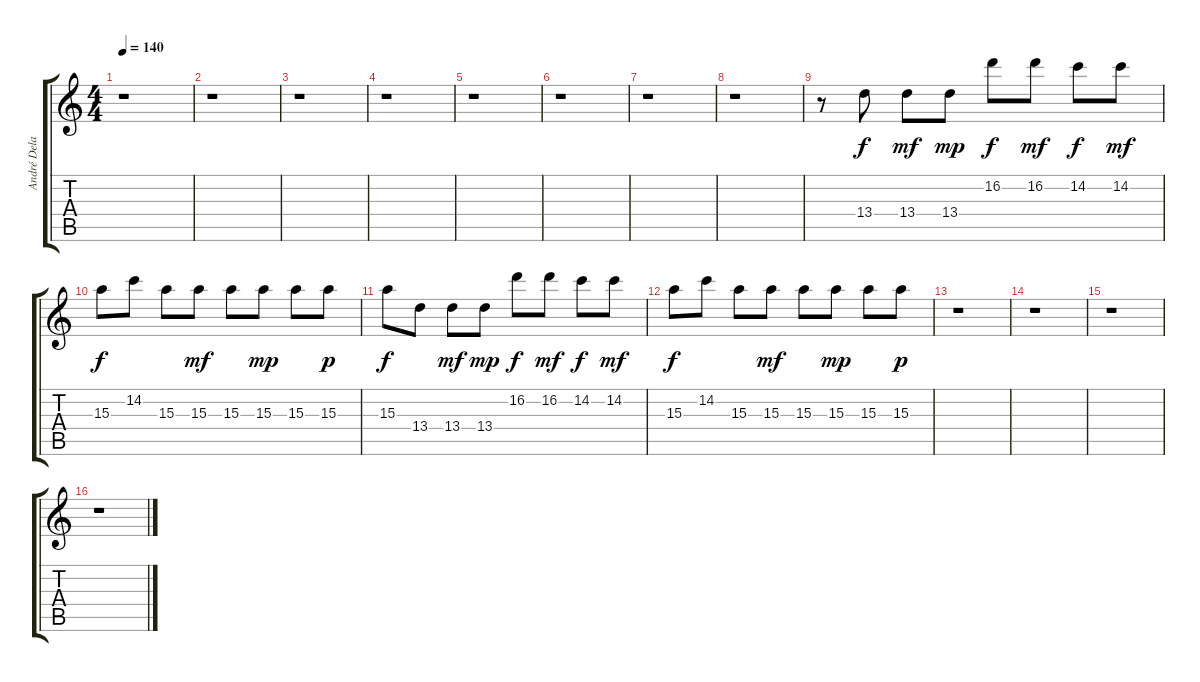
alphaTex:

\track ("André Delay" "André Dela") {instrument electricguitarmuted}
\staff {score tabs}
\tuning (Eb4 Bb3 Gb3 Db3 Ab2 Eb2) {hide}
\ts (4 4)
\tempo 140
\clef g2
\ks c
r.1{dy mf} |
r.1 |
r.1 |
r.1 |
r.1 |
r.1 |
r.1 |
r.1 |
r.8 13.4.8{dy f volume 13 instrument distortionguitar} 13.4.8{dy mf} 13.4.8{dy mp} 16.2.8{dy f} 16.2.8{dy mf} 14.2.8{dy f} 14.2.8{dy mf} |
15.3.8{dy f} 14.2.8 15.3.8 15.3.8{dy mf} 15.3.8 15.3.8{dy mp} 15.3.8 15.3.8{dy p} |
15.3.8{dy f} 13.4.8 13.4.8{dy mf} 13.4.8{dy mp} 16.2.8{dy f} 16.2.8{dy mf} 14.2.8{dy f} 14.2.8{dy mf} |
15.3.8{dy f} 14.2.8 15.3.8 15.3.8{dy mf} 15.3.8 15.3.8{dy mp} 15.3.8 15.3.8{dy p} |
r.1 |
r.1 |
r.1 |
r.1
